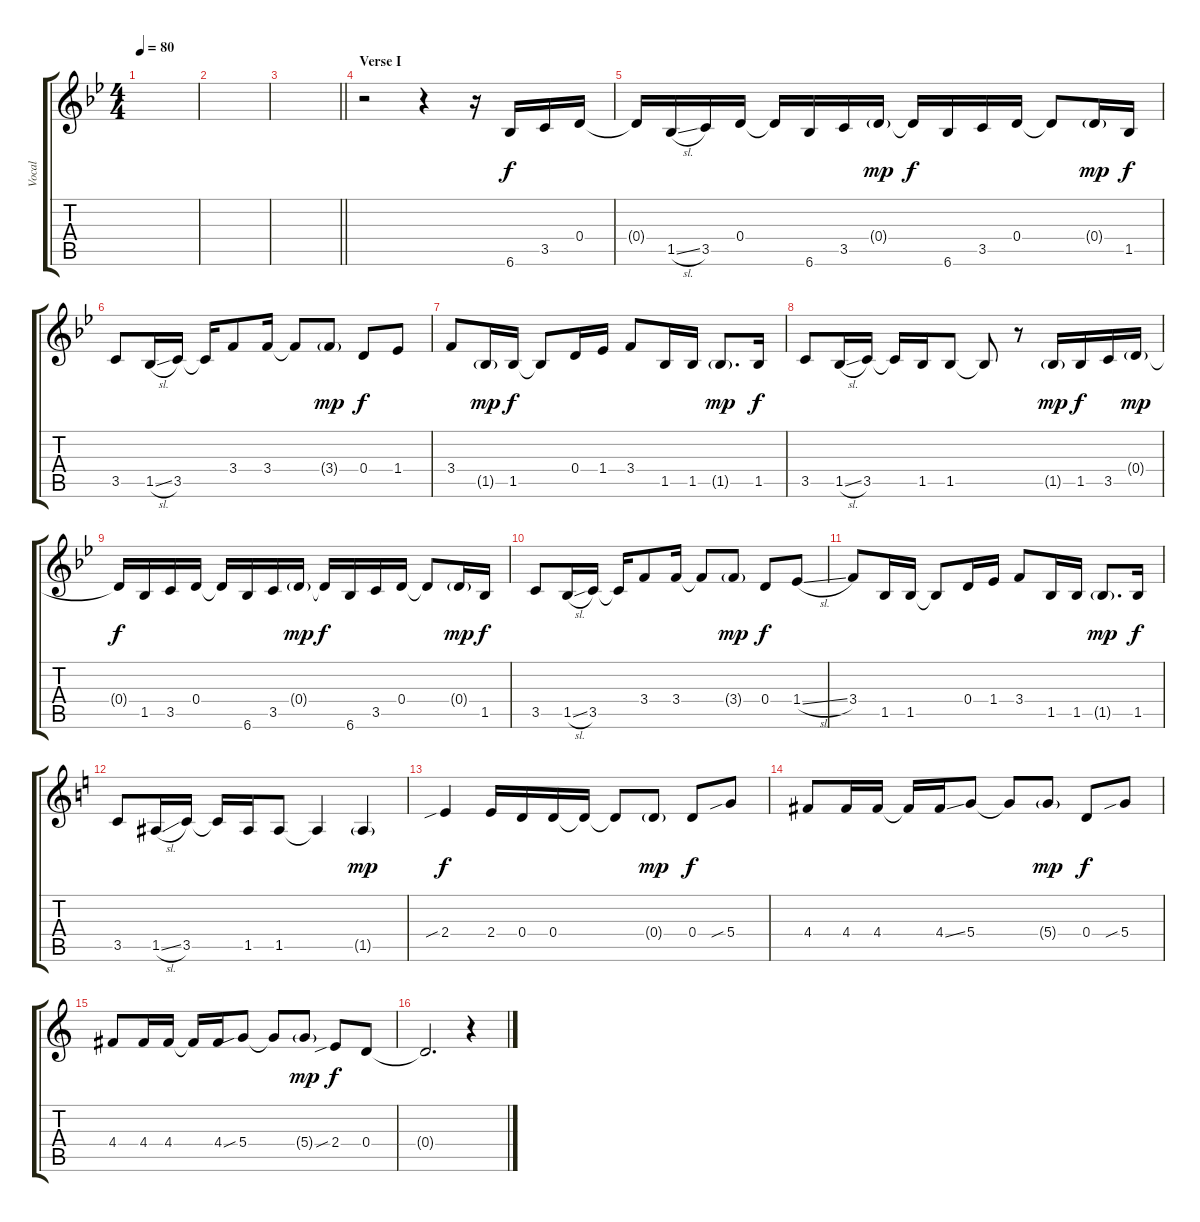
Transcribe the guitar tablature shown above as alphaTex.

\track ("Vocal" "Vocal") {instrument electricguitarjazz}
\staff {score tabs}
\tuning (E4 B3 G3 D3 A2 E2) {hide}
\ts (4 4)
\tempo 80
\clef g2
\ks bb
|
|
\barLineRight lightlight
|
\section ("" "Verse I")
r.2 r.4 r.16 6.6.16 3.5.16 0.4.16 |
0.4{t}.16 1.5{sl}.16 3.5.16 0.4.16 0.4{t}.16 6.6.16 3.5.16 0.4{g}.16{dy mp} 0.4{t}.16{dy f} 6.6.16 3.5.16 0.4.16 0.4{t}.8 0.4{g}.16{dy mp} 1.5.16{dy f} |
3.5.8 1.5{sl}.16 3.5.16 3.5{t}.16 3.4.8 3.4.16 3.4{t}.8 3.4{g}.8{dy mp} 0.4.8{dy f} 1.4.8 |
3.4.8 1.5{g}.16{dy mp} 1.5.16{dy f} 1.5{t}.8 0.4.16 1.4.16 3.4.8 1.5.16 1.5.16 1.5{g}.8{d dy mp} 1.5.16{dy f} |
3.5.8 1.5{sl}.16 3.5.16 3.5{t}.16 1.5.16 1.5.8 1.5{t}.8 r.8 1.5{g}.16{dy mp} 1.5.16{dy f} 3.5.16 0.4{g}.16{dy mp} |
0.4{t}.16{dy f} 1.5.16 3.5.16 0.4.16 0.4{t}.16 6.6.16 3.5.16 0.4{g}.16{dy mp} 0.4{t}.16{dy f} 6.6.16 3.5.16 0.4.16 0.4{t}.8 0.4{g}.16{dy mp} 1.5.16{dy f} |
3.5.8 1.5{sl}.16 3.5.16 3.5{t}.16 3.4.8 3.4.16 3.4{t}.8 3.4{g}.8{dy mp} 0.4.8{dy f} 1.4{sl}.8 |
3.4.8 1.5.16 1.5.16 1.5{t}.8 0.4.16 1.4.16 3.4.8 1.5.16 1.5.16 1.5{g}.8{d dy mp} 1.5.16{dy f} |
\ks c
3.5.8 1.5{sl}.16 3.5.16 3.5{t}.16 1.5.16 1.5.8 1.5{t}.4 1.5{g}.4{dy mp} |
2.4{sib}.4{dy f} 2.4.16 0.4.16 0.4.16 0.4{t}.16 0.4{t}.8 0.4{g}.8{dy mp} 0.4.8{dy f} 5.4{sib}.8 |
4.4.8 4.4.16 4.4.16 4.4{t}.16 4.4{ss}.16 5.4.8 5.4{t}.8 5.4{g}.8{dy mp} 0.4.8{dy f} 5.4{sib}.8 |
4.4.8 4.4.16 4.4.16 4.4{t}.16 4.4.16 5.4{sib}.8 5.4{t}.8 5.4{g}.8{dy mp} 2.4{sib}.8{dy f} 0.4.8 |
0.4{t}.2{d} r.4
